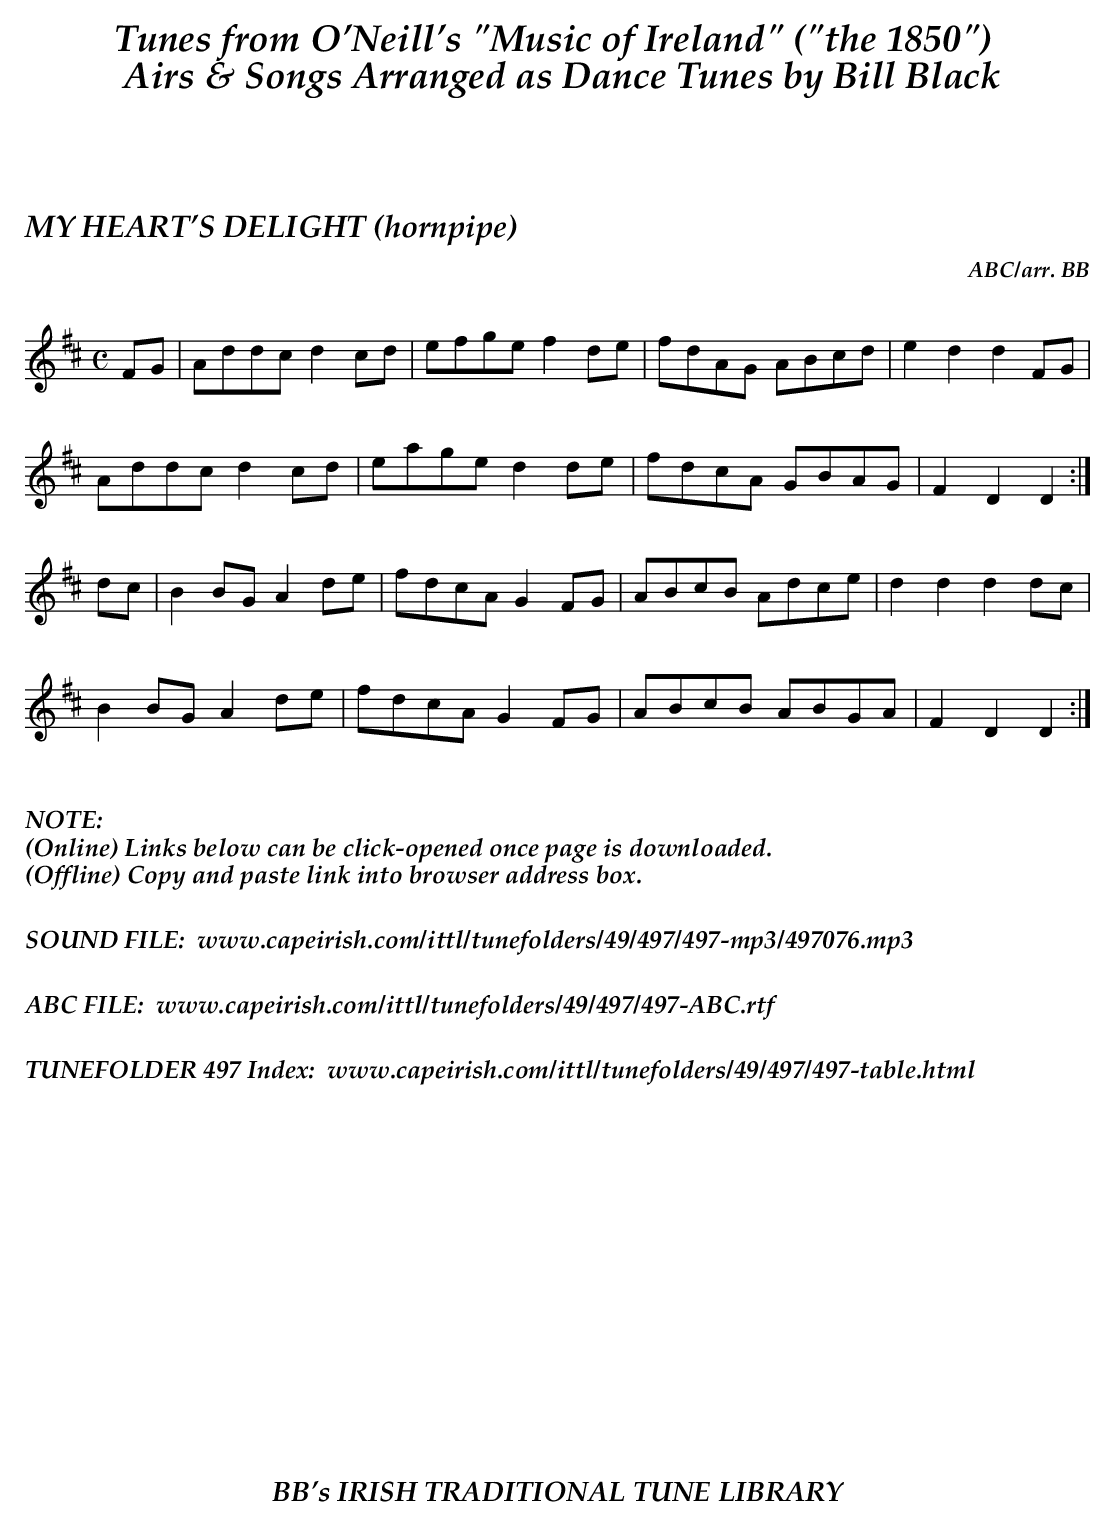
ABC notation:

X:1
T:MY HEART'S DELIGHT (hornpipe)
C:ABC/arr. BB
M:C
L:1/8
K:D
FG|Addc d2cd|efge f2de|fdAG ABcd|e2d2 d2FG|
Addc d2cd|eage d2de|fdcA GBAG|F2D2D2 :|
dc|B2BG A2de|fdcA G2FG|ABcB Adce|d2d2 d2dc|
B2BG A2de|fdcA G2FG|ABcB ABGA|F2D2D2 :|
%%vskip .3in
%%textoption left
%%textfont "Palatino-BoldItalic" 16
%%begintext
%%NOTE:
(Online) Links below can be click-opened once page is downloaded.
(Offline) Copy and paste link into browser address box.
%%
%%
SOUND FILE:  www.capeirish.com/ittl/tunefolders/49/497/497-mp3/497076.mp3
%%
%%
ABC FILE:  www.capeirish.com/ittl/tunefolders/49/497/497-ABC.rtf
%%
%%
TUNEFOLDER 497 Index:  www.capeirish.com/ittl/tunefolders/49/497/497-table.html
